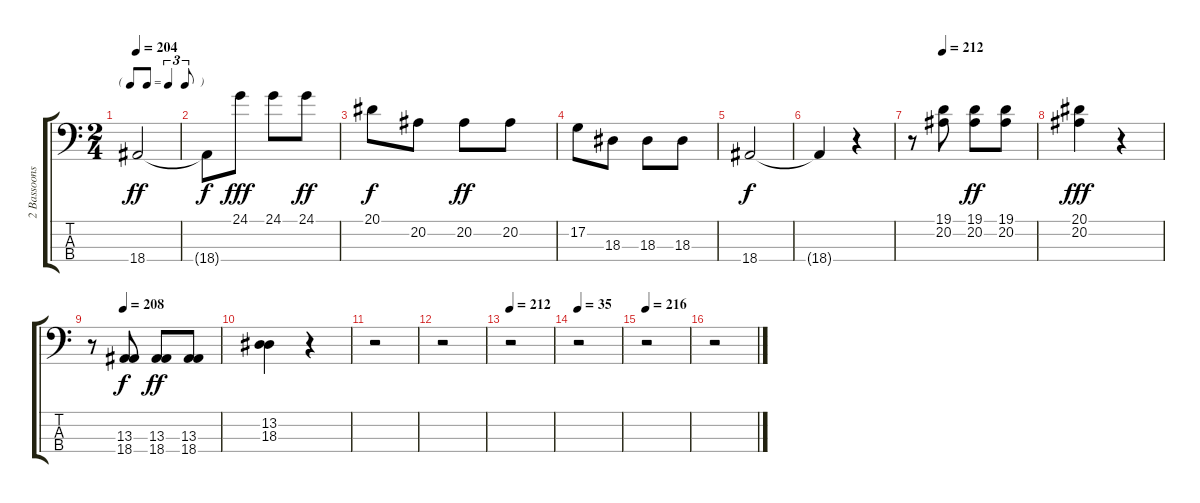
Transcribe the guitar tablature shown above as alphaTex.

\track ("2 Bassoons" "2 Bassoons") {instrument bassoon}
\staff {score tabs}
\tuning (G2 D2 A1 E1) {hide}
\ts (2 4)
\tf triplet8th
\tempo 204
\clef f4
\ks c
18.4.2{dy ff} |
18.4{t}.8{dy f} 24.1.8{dy fff} 24.1.8 24.1.8{dy ff} |
20.1.8{dy f} 20.2.8 20.2.8{dy ff} 20.2.8 |
17.2.8 18.3.8 18.3.8 18.3.8 |
18.4.2{dy f} |
18.4{t}.4 r.4 |
\tempo (212 0.25)
r.8 (19.1 20.2).8 (19.1 20.2).8{dy ff} (19.1 20.2).8 |
(20.1 20.2).4{dy fff} r.4 |
\tempo (208 0.25)
r.8 (13.3 18.4).8{dy f} (13.3 18.4).8{dy ff} (13.3 18.4).8 |
(13.2 18.3).4 r.4 |
r.2 |
r.2 |
\tempo 212
r.2 |
\tempo 35
r.2 |
\tempo 216
r.2 |
r.2
